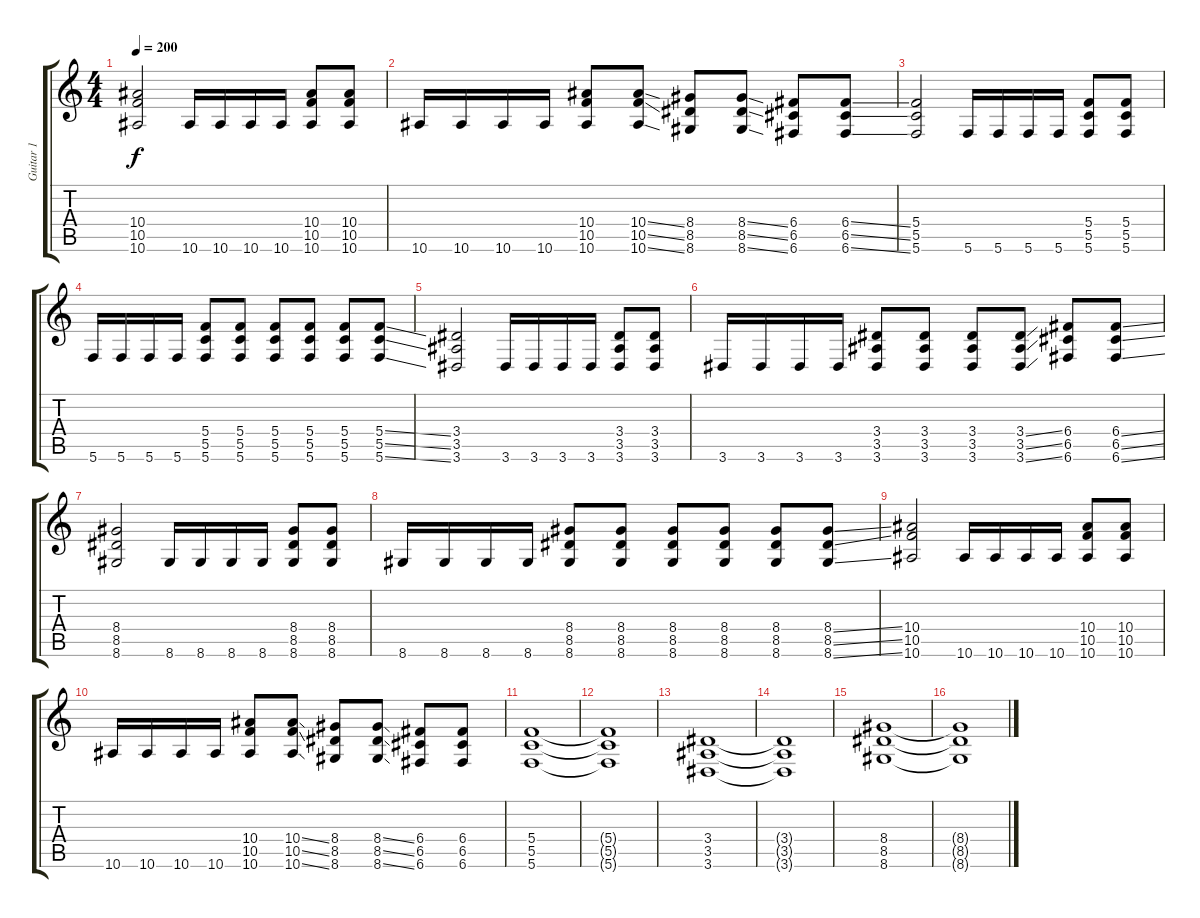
\track ("Guitar 1" "Guitar 1") {instrument overdrivenguitar}
\staff {score tabs}
\tuning (D4 A3 F3 C3 G2 C2) {hide}
\ts (4 4)
\tempo 200
\clef g2
\ks c
(10.4 10.5 10.6).2{dy f} 10.6.16 10.6.16 10.6.16 10.6.16 (10.4 10.5 10.6).8 (10.4 10.5 10.6).8 |
10.6.16 10.6.16 10.6.16 10.6.16 (10.4 10.5 10.6).8 (10.4{ss} 10.5{ss} 10.6{ss}).8 (8.4 8.5 8.6).8 (8.4{ss} 8.5{ss} 8.6{ss}).8 (6.4 6.5 6.6).8 (6.4{ss} 6.5{ss} 6.6{ss}).8 |
(5.4 5.5 5.6).2 5.6.16 5.6.16 5.6.16 5.6.16 (5.4 5.5 5.6).8 (5.4 5.5 5.6).8 |
5.6.16 5.6.16 5.6.16 5.6.16 (5.4 5.5 5.6).8 (5.4 5.5 5.6).8 (5.4 5.5 5.6).8 (5.4 5.5 5.6).8 (5.4 5.5 5.6).8 (5.4{ss} 5.5{ss} 5.6{ss}).8 |
(3.4 3.5 3.6).2 3.6.16 3.6.16 3.6.16 3.6.16 (3.4 3.5 3.6).8 (3.4 3.5 3.6).8 |
3.6.16 3.6.16 3.6.16 3.6.16 (3.4 3.5 3.6).8 (3.4 3.5 3.6).8 (3.4 3.5 3.6).8 (3.4{ss} 3.5{ss} 3.6{ss}).8 (6.4 6.5 6.6).8 (6.4{ss} 6.5{ss} 6.6{ss}).8 |
(8.4 8.5 8.6).2 8.6.16 8.6.16 8.6.16 8.6.16 (8.4 8.5 8.6).8 (8.4 8.5 8.6).8 |
8.6.16 8.6.16 8.6.16 8.6.16 (8.4 8.5 8.6).8 (8.4 8.5 8.6).8 (8.4 8.5 8.6).8 (8.4 8.5 8.6).8 (8.4 8.5 8.6).8 (8.4{ss} 8.5{ss} 8.6{ss}).8 |
(10.4 10.5 10.6).2 10.6.16 10.6.16 10.6.16 10.6.16 (10.4 10.5 10.6).8 (10.4 10.5 10.6).8 |
10.6.16 10.6.16 10.6.16 10.6.16 (10.4 10.5 10.6).8 (10.4{ss} 10.5{ss} 10.6{ss}).8 (8.4 8.5 8.6).8 (8.4{ss} 8.5{ss} 8.6{ss}).8 (6.4 6.5 6.6).8 (6.4 6.5 6.6).8 |
(5.4 5.5 5.6).1 |
(5.4{t} 5.5{t} 5.6{t}).1 |
(3.4 3.5 3.6).1 |
(3.4{t} 3.5{t} 3.6{t}).1 |
(8.4 8.5 8.6).1 |
(8.4{t} 8.5{t} 8.6{t}).1
